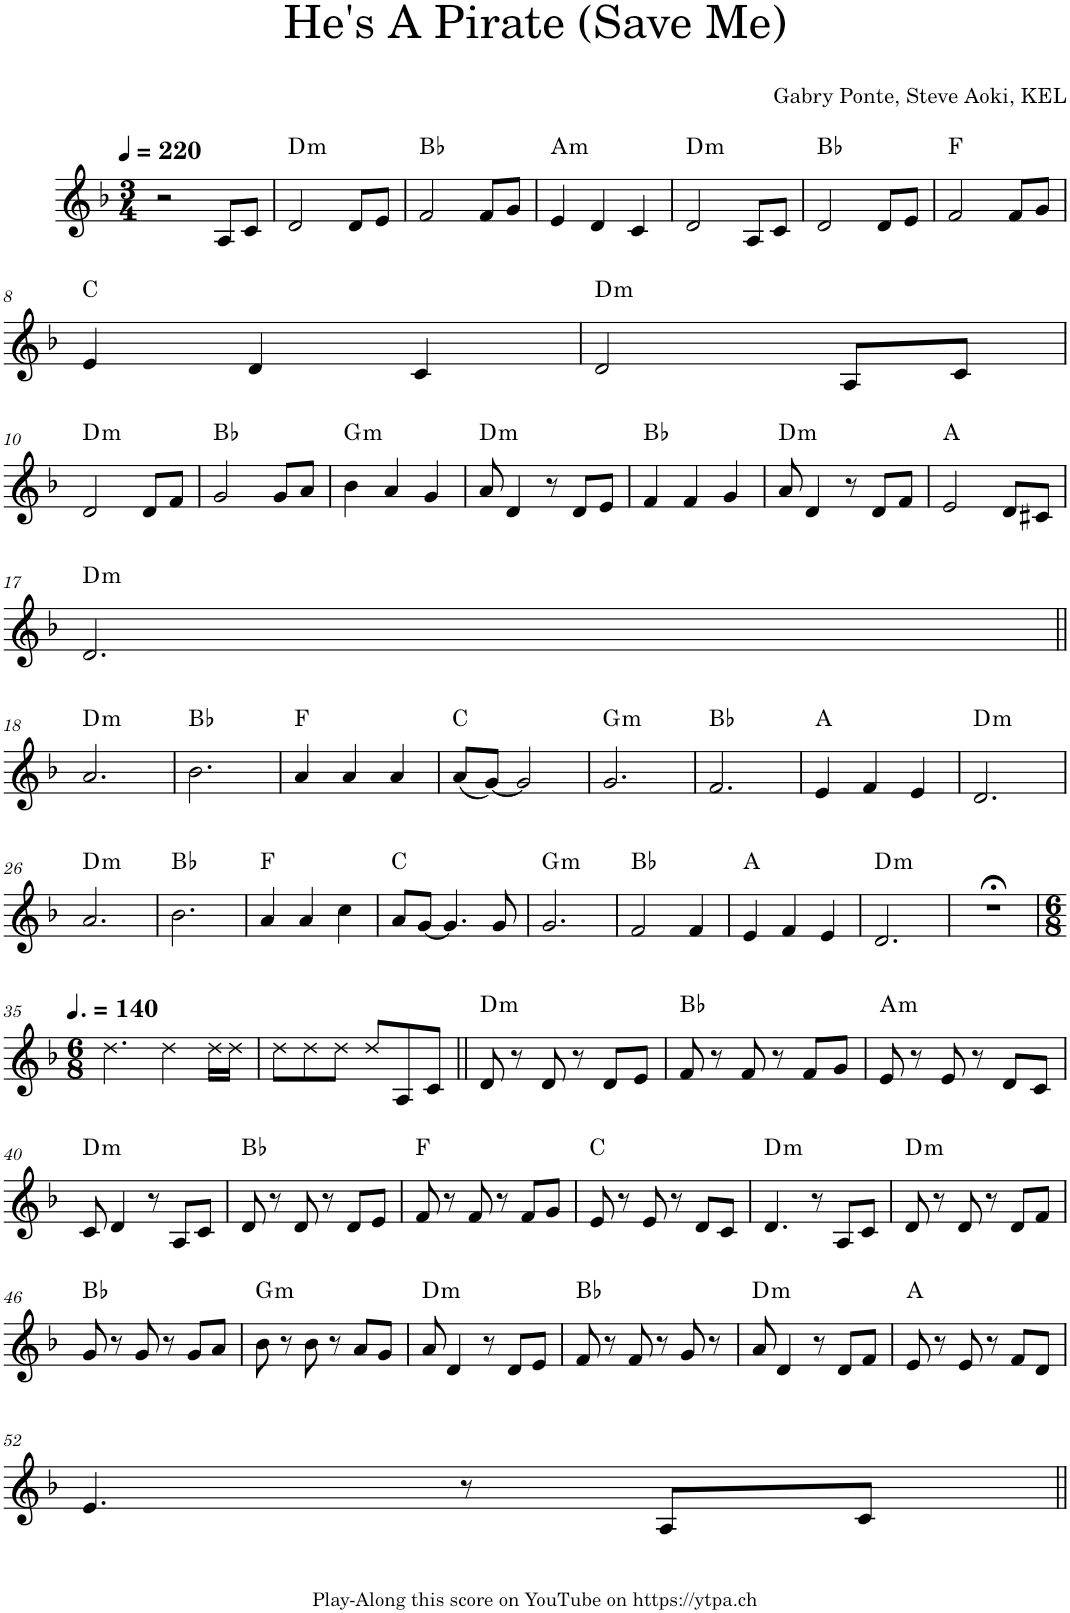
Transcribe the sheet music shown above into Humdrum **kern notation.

**kern	**harte
*part1	*part1
*staff1	*
*I"Piano	*
*I'Pno.	*
*clefG2	*
*k[b-]	*
*M3/4	*
*MM220	*
=1	=1
2r	.
8A/L	.
8c/J	.
=2	=2
!	!LO:H:kt=m
2d/	D:min
8d/L	.
8e/J	.
=3	=3
2f/	Bb:maj
8f/L	.
8g/J	.
=4	=4
!	!LO:H:kt=m
4e/	A:min
4d/	.
4c/	.
=5	=5
!	!LO:H:kt=m
2d/	D:min
8A/L	.
8c/J	.
=6	=6
2d/	Bb:maj
8d/L	.
8e/J	.
=7	=7
2f/	F:maj
8f/L	.
8g/J	.
!!LO:LB:g=z
=8	=8
4e/	C:maj
4d/	.
4c/	.
=9	=9
!	!LO:H:kt=m
2d/	D:min
8A/L	.
8c/J	.
!!LO:LB:g=z
=10	=10
!	!LO:H:kt=m
2d/	D:min
8d/L	.
8f/J	.
=11	=11
2g/	Bb:maj
8g/L	.
8a/J	.
=12	=12
!	!LO:H:kt=m
4b-\	G:min
4a/	.
4g/	.
=13	=13
!	!LO:H:kt=m
8a/	D:min
4d/	.
8r	.
8d/L	.
8e/J	.
=14	=14
4f/	Bb:maj
4f/	.
4g/	.
=15	=15
!	!LO:H:kt=m
8a/	D:min
4d/	.
8r	.
8d/L	.
8f/J	.
=16	=16
2e/	A:maj
8d/L	.
8c#X/J	.
!!LO:LB:g=z
=17	=17
!	!LO:H:kt=m
2.d/	D:min
!!LO:LB:g=z
=18||	=18||
!	!LO:H:kt=m
2.a/	D:min
=19	=19
2.b-\	Bb:maj
=20	=20
4a/	F:maj
4a/	.
4a/	.
=21	=21
(8a/L	C:maj
[8g/J)	.
2g/]	.
=22	=22
!	!LO:H:kt=m
2.g/	G:min
=23	=23
2.f/	Bb:maj
=24	=24
4e/	A:maj
4f/	.
4e/	.
=25	=25
!	!LO:H:kt=m
2.d/	D:min
!!LO:LB:g=z
=26	=26
!	!LO:H:kt=m
2.a/	D:min
=27	=27
2.b-\	Bb:maj
=28	=28
4a/	F:maj
4a/	.
4cc\	.
=29	=29
8a/L	C:maj
[8g/J	.
4.g/]	.
8g/	.
=30	=30
!	!LO:H:kt=m
2.g/	G:min
=31	=31
2f/	Bb:maj
4f/	.
=32	=32
4e/	A:maj
4f/	.
4e/	.
=33	=33
!	!LO:H:kt=m
2.d/	D:min
=34	=34
2.r;<	.
!!LO:LB:g=z
=35	=35
*M6/8	*
*MM210	*
4.dd\	.
4dd\	.
16dd\LL	.
16dd\JJ	.
=36	=36
8dd\L	.
8dd\	.
8dd\J	.
8dd/L	.
8A/	.
8c/J	.
=37||	=37||
!	!LO:H:kt=m
8d/	D:min
8r	.
8d/	.
8r	.
8d/L	.
8e/J	.
=38	=38
8f/	Bb:maj
8r	.
8f/	.
8r	.
8f/L	.
8g/J	.
=39	=39
!	!LO:H:kt=m
8e/	A:min
8r	.
8e/	.
8r	.
8d/L	.
8c/J	.
!!LO:LB:g=z
=40	=40
!	!LO:H:kt=m
8c/	D:min
4d/	.
8r	.
8A/L	.
8c/J	.
=41	=41
8d/	Bb:maj
8r	.
8d/	.
8r	.
8d/L	.
8e/J	.
=42	=42
8f/	F:maj
8r	.
8f/	.
8r	.
8f/L	.
8g/J	.
=43	=43
8e/	C:maj
8r	.
8e/	.
8r	.
8d/L	.
8c/J	.
=44	=44
!	!LO:H:kt=m
4.d/	D:min
8r	.
8A/L	.
8c/J	.
=45	=45
!	!LO:H:kt=m
8d/	D:min
8r	.
8d/	.
8r	.
8d/L	.
8f/J	.
!!LO:LB:g=z
=46	=46
8g/	Bb:maj
8r	.
8g/	.
8r	.
8g/L	.
8a/J	.
=47	=47
!	!LO:H:kt=m
8b-\	G:min
8r	.
8b-\	.
8r	.
8a/L	.
8g/J	.
=48	=48
!	!LO:H:kt=m
8a/	D:min
4d/	.
8r	.
8d/L	.
8e/J	.
=49	=49
8f/	Bb:maj
8r	.
8f/	.
8r	.
8g/	.
8r	.
=50	=50
!	!LO:H:kt=m
8a/	D:min
4d/	.
8r	.
8d/L	.
8f/J	.
=51	=51
8e/	A:maj
8r	.
8e/	.
8r	.
8f/L	.
8d/J	.
!!LO:LB:g=z
=52	=52
4.e/	.
8r	.
8A/L	.
8c/J	.
=||	=||
*-	*-
